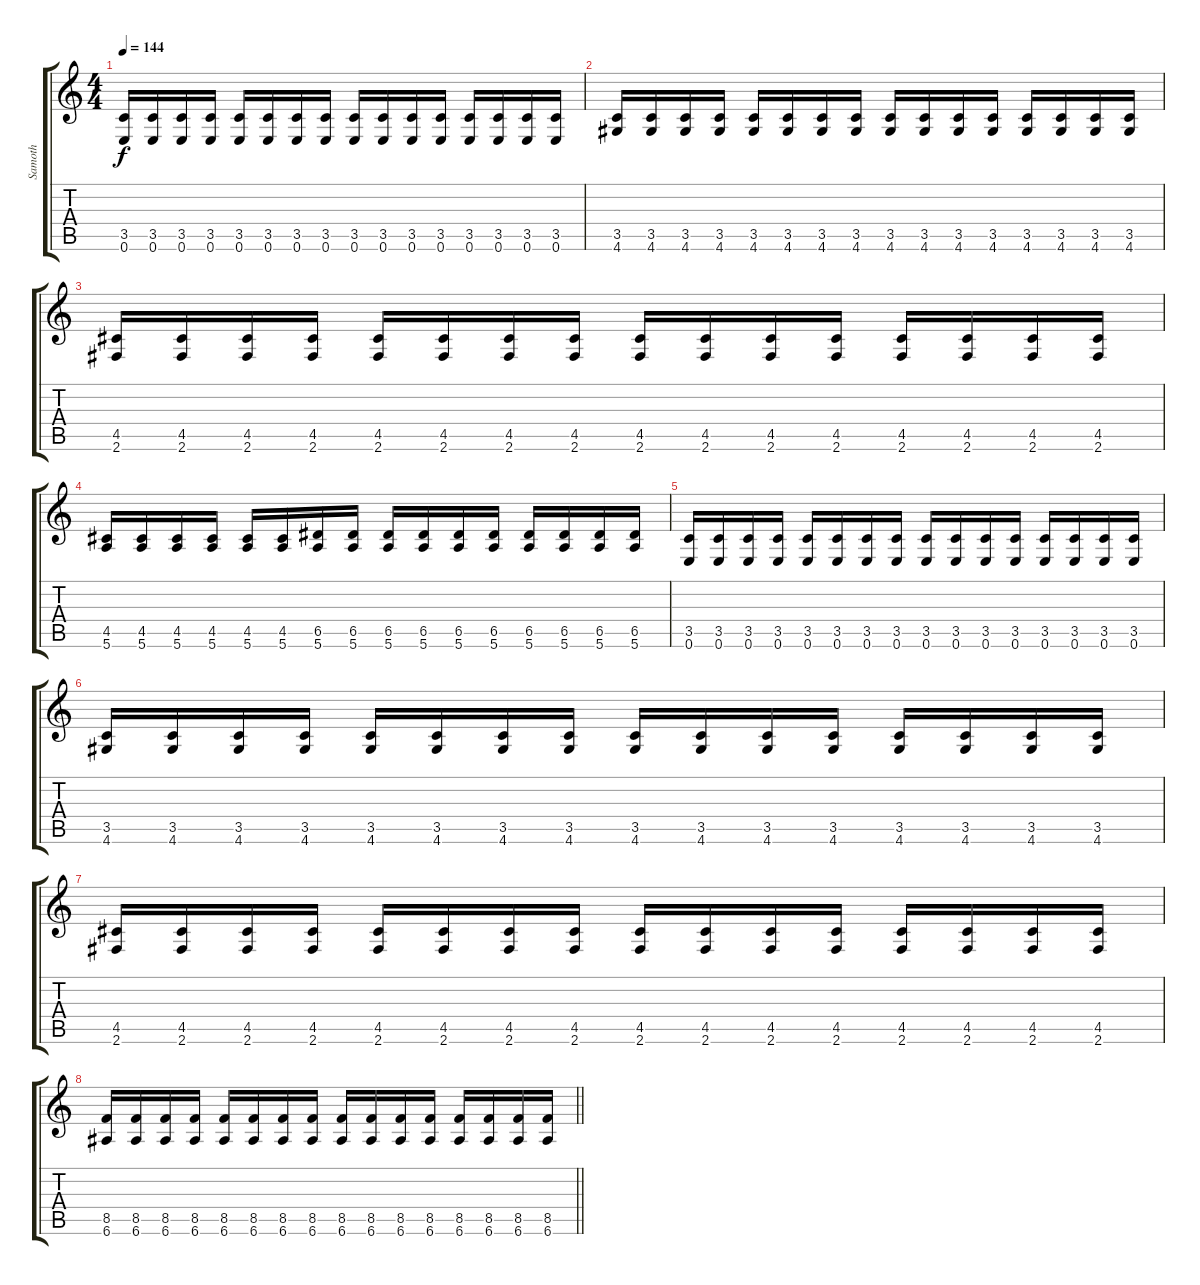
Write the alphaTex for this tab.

\track ("Samoth" "Samoth") {instrument overdrivenguitar}
\staff {score tabs}
\tuning (E4 B3 G3 D3 A2 E2) {hide}
\ts (4 4)
\section ("" "")
\tempo 144
\clef g2
\ks c
(3.5 0.6).16{dy f} (3.5 0.6).16 (3.5 0.6).16 (3.5 0.6).16 (3.5 0.6).16 (3.5 0.6).16 (3.5 0.6).16 (3.5 0.6).16 (3.5 0.6).16 (3.5 0.6).16 (3.5 0.6).16 (3.5 0.6).16 (3.5 0.6).16 (3.5 0.6).16 (3.5 0.6).16 (3.5 0.6).16 |
(3.5 4.6).16 (3.5 4.6).16 (3.5 4.6).16 (3.5 4.6).16 (3.5 4.6).16 (3.5 4.6).16 (3.5 4.6).16 (3.5 4.6).16 (3.5 4.6).16 (3.5 4.6).16 (3.5 4.6).16 (3.5 4.6).16 (3.5 4.6).16 (3.5 4.6).16 (3.5 4.6).16 (3.5 4.6).16 |
(4.5 2.6).16 (4.5 2.6).16 (4.5 2.6).16 (4.5 2.6).16 (4.5 2.6).16 (4.5 2.6).16 (4.5 2.6).16 (4.5 2.6).16 (4.5 2.6).16 (4.5 2.6).16 (4.5 2.6).16 (4.5 2.6).16 (4.5 2.6).16 (4.5 2.6).16 (4.5 2.6).16 (4.5 2.6).16 |
(4.5 5.6).16 (4.5 5.6).16 (4.5 5.6).16 (4.5 5.6).16 (4.5 5.6).16 (4.5 5.6).16 (6.5 5.6).16 (6.5 5.6).16 (6.5 5.6).16 (6.5 5.6).16 (6.5 5.6).16 (6.5 5.6).16 (6.5 5.6).16 (6.5 5.6).16 (6.5 5.6).16 (6.5 5.6).16 |
(3.5 0.6).16 (3.5 0.6).16 (3.5 0.6).16 (3.5 0.6).16 (3.5 0.6).16 (3.5 0.6).16 (3.5 0.6).16 (3.5 0.6).16 (3.5 0.6).16 (3.5 0.6).16 (3.5 0.6).16 (3.5 0.6).16 (3.5 0.6).16 (3.5 0.6).16 (3.5 0.6).16 (3.5 0.6).16 |
(3.5 4.6).16 (3.5 4.6).16 (3.5 4.6).16 (3.5 4.6).16 (3.5 4.6).16 (3.5 4.6).16 (3.5 4.6).16 (3.5 4.6).16 (3.5 4.6).16 (3.5 4.6).16 (3.5 4.6).16 (3.5 4.6).16 (3.5 4.6).16 (3.5 4.6).16 (3.5 4.6).16 (3.5 4.6).16 |
(4.5 2.6).16 (4.5 2.6).16 (4.5 2.6).16 (4.5 2.6).16 (4.5 2.6).16 (4.5 2.6).16 (4.5 2.6).16 (4.5 2.6).16 (4.5 2.6).16 (4.5 2.6).16 (4.5 2.6).16 (4.5 2.6).16 (4.5 2.6).16 (4.5 2.6).16 (4.5 2.6).16 (4.5 2.6).16 |
\barLineRight lightlight
(8.5 6.6).16 (8.5 6.6).16 (8.5 6.6).16 (8.5 6.6).16 (8.5 6.6).16 (8.5 6.6).16 (8.5 6.6).16 (8.5 6.6).16 (8.5 6.6).16 (8.5 6.6).16 (8.5 6.6).16 (8.5 6.6).16 (8.5 6.6).16 (8.5 6.6).16 (8.5 6.6).16 (8.5 6.6).16
